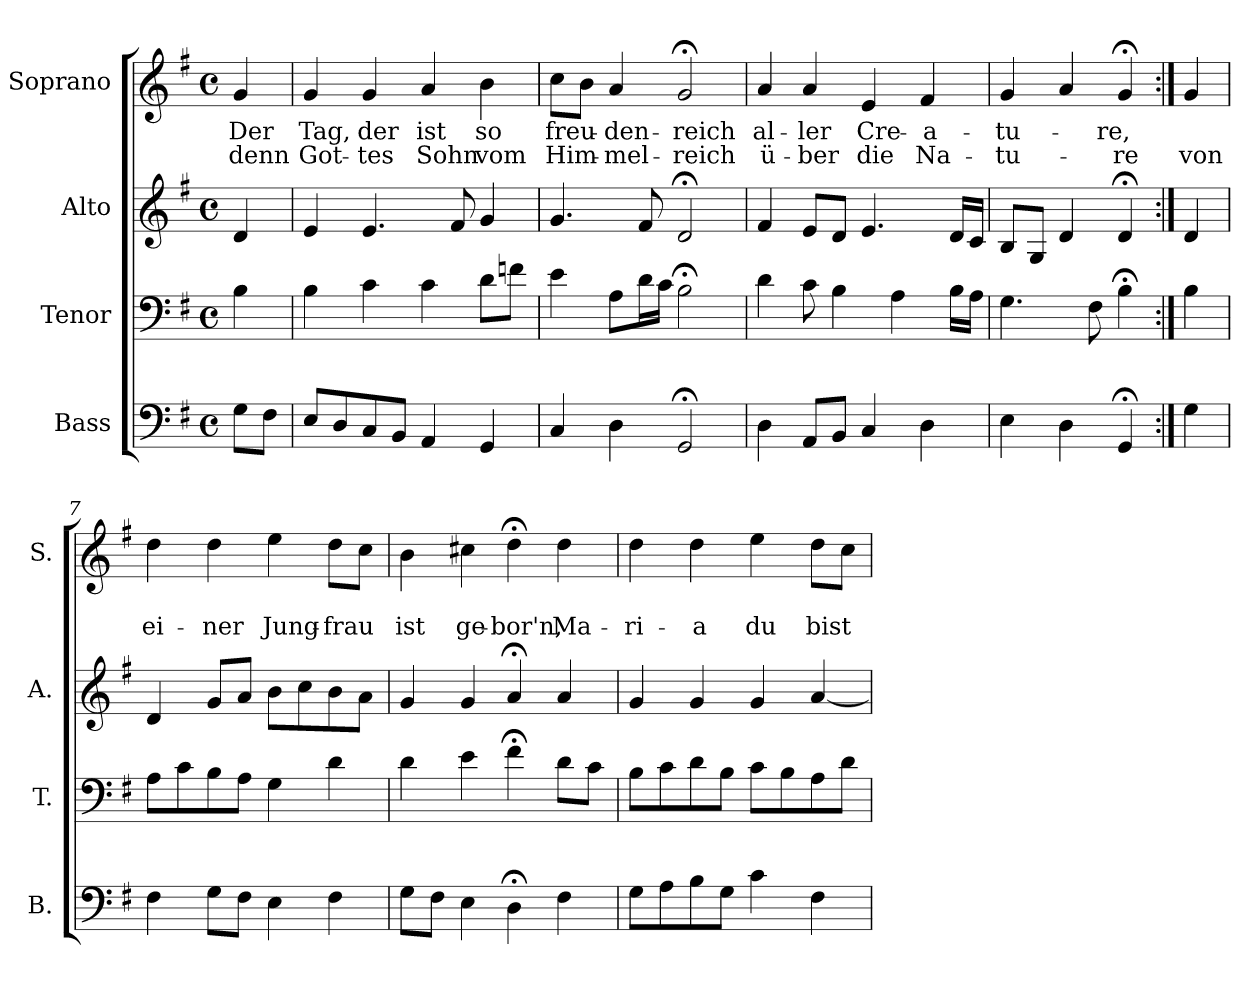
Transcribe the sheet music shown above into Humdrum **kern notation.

**kern	**kern	**kern	**kern	**text	**text
*part4	*part3	*part2	*part1	*part1	*part1
*staff4	*staff3	*staff2	*staff1	*staff1	*staff1
*I"Bass	*I"Tenor	*I"Alto	*I"Soprano	*	*
*I'B.	*I'T.	*I'A.	*I'S.	*	*
*clefF4	*clefF4	*clefG2	*clefG2	*	*
*k[f#]	*k[f#]	*k[f#]	*k[f#]	*	*
*G:	*G:	*G:	*G:	*	*
*M4/4	*M4/4	*M4/4	*M4/4	*	*
*met(c)	*met(c)	*met(c)	*met(c)	*	*
=1	=1	=1	=1	=1	=1
!	!	!	!	!LO:LY:b	!LO:LY:b
8G\L	4B\	4d/	4g/	Der	denn
8F#\J	.	.	.	.	.
=2	=2	=2	=2	=2	=2
!	!	!	!	!LO:LY:b	!LO:LY:b
8E/L	4B\	4e/	4g/	Tag,	Got-
8D/	.	.	.	.	.
!	!	!	!	!LO:LY:b	!LO:LY:b
8C/	4c\	4.e/	4g/	der	-tes
8BB/J	.	.	.	.	.
!	!	!	!	!LO:LY:b	!LO:LY:b
4AA/	4c\	.	4a/	ist	Sohn
.	.	8f#/	.	.	.
!	!	!	!	!LO:LY:b	!LO:LY:b
4GG/	8d\L	4g/	4b\	so	vom
.	8fn\J	.	.	.	.
=3	=3	=3	=3	=3	=3
!	!	!	!	!LO:LY:b	!LO:LY:b
4C/	4e\	4.g/	8cc\L	freu-	Him-
.	.	.	8b\J	.	.
!	!	!	!	!LO:LY:b	!LO:LY:b
4D\	8A\L	.	4a/	-den-	-mel-
.	16d\L	8f#/	.	.	.
.	16c\JJ	.	.	.	.
!	!	!	!	!LO:LY:b	!LO:LY:b
2GG;</	2B;<\	2d;</	2g;</	-reich	-reich
=4	=4	=4	=4	=4	=4
!	!	!	!	!LO:LY:b	!LO:LY:b
4D\	4d\	4f#/	4a/	al-	ü-
!	!	!	!	!LO:LY:b	!LO:LY:b
8AA/L	8c\	8e/L	4a/	-ler	-ber
8BB/J	4B\	8d/J	.	.	.
!	!	!	!	!LO:LY:b	!LO:LY:b
4C/	.	4.e/	4e/	Cre-	die
.	4A\	.	.	.	.
!	!	!	!	!LO:LY:b	!LO:LY:b
4D\	.	.	4f#/	-a-	Na-
.	16B\LL	16d/LL	.	.	.
.	16A\JJ	16c/JJ	.	.	.
=5	=5	=5	=5	=5	=5
!	!	!	!	!LO:LY:b	!LO:LY:b
4E\	4.G\	8B/L	4g/	-tu-	-tu-
.	.	8G/J	.	.	.
4D\	.	4d/	4a/	.	.
.	8F#\	.	.	.	.
!	!	!	!	!LO:LY:b	!LO:LY:b
4GG;</	4B;<\	4d;</	4g;</	-re,	-re
!!LO:LB:g=z
=6:|!	=6:|!	=6:|!	=6:|!	=6:|!	=6:|!
!	!	!	!	!	!LO:LY:b
4G\	4B\	4d/	4g/	.	von
=7	=7	=7	=7	=7	=7
!	!	!	!	!	!LO:LY:b
4F#\	8A\L	4d/	4dd\	.	ei-
.	8c\	.	.	.	.
!	!	!	!	!	!LO:LY:b
8G\L	8B\	8g/L	4dd\	.	-ner
8F#\J	8A\J	8a/J	.	.	.
!	!	!	!	!	!LO:LY:b
4E\	4G\	8b\L	4ee\	.	Jung-
.	.	8cc\	.	.	.
!	!	!	!	!	!LO:LY:b
4F#\	4d\	8b\	8dd\L	.	-frau
.	.	8a\J	8cc\J	.	.
=8	=8	=8	=8	=8	=8
!	!	!	!	!	!LO:LY:b
8G\L	4d\	4g/	4b\	.	ist
8F#\J	.	.	.	.	.
!	!	!	!	!	!LO:LY:b
4E\	4e\	4g/	4cc#X\	.	ge-
!	!	!	!	!	!LO:LY:b
4D;<\	4f#;<\	4a;</	4dd;<\	.	-bor'n,
!	!	!	!	!	!LO:LY:b
4F#\	8d\L	4a/	4dd\	.	Ma-
.	8c\J	.	.	.	.
=9	=9	=9	=9	=9	=9
!	!	!	!	!	!LO:LY:b
8G\L	8B\L	4g/	4dd\	.	-ri-
8A\	8c\	.	.	.	.
!	!	!	!	!	!LO:LY:b
8B\	8d\	4g/	4dd\	.	-a
8G\J	8B\J	.	.	.	.
!	!	!	!	!	!LO:LY:b
4c\	8c\L	4g/	4ee\	.	du
.	8B\	.	.	.	.
!	!	!	!	!	!LO:LY:b
4F#\	8A\	[4a/	8dd\L	.	bist
.	8d\J	.	8cc\J	.	.
=	=	=	=	=	=
*-	*-	*-	*-	*-	*-
